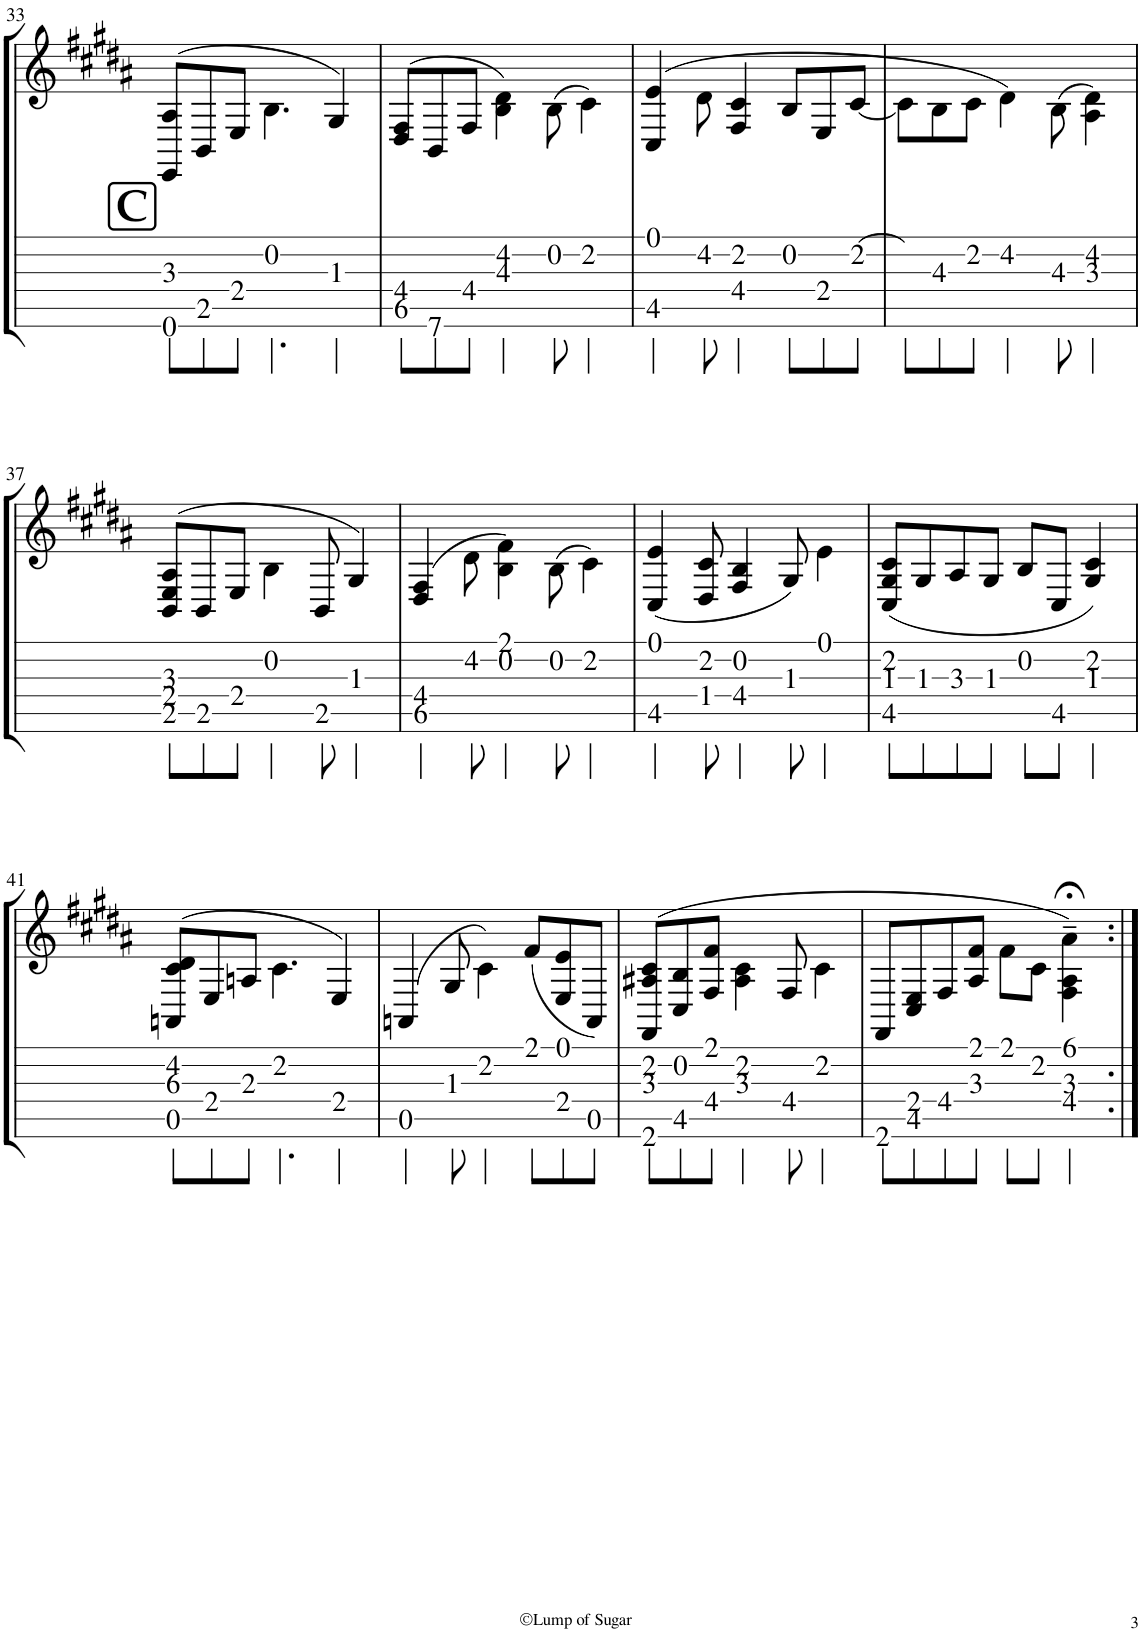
**kern	**kern
*part2	*part1
*staff2	*staff1
*I"TAB	*I"Acoustic Guitar
*	*I'Ac Gtr
!!LO:PB:g=z
*	*clefG2
*k[f#c#g#d#a#]	*k[f#c#g#d#a#]
*B:	*B:
*M4/4	*M4/4
!!LO:REH:place=s1:b:B:cj:fs=18.7406:t=C
=33	=33
8EE\ 8A#\L	(8EE/ 8A#/L
8BB\	8BB/
8E\J	8E/J
4.B\	4.B\
4G#\	4G#/)
=34	=34
8D#\ 8F#\L	(8D#/ 8F#/L
8BB\	8BB/
8F#\J	8F#/J
4B\ 4d#\	4B\ 4d#\)
8B\	(8B\
4c#\	4c#\)
=35	=35
4C#\ 4e\	(4C#/ 4e/
8d#\	8d#\
4F#\ 4c#\	4F#/ 4c#/
8B\L	8B/L
8E\	8E/
[>8c#\J	[<8c#/J
=36	=36
8c#\L]	8c#\L]
8B\	8B\
8c#\J	8c#\J
4d#\	4d#\)
8B\	(8B\
4A#\ 4d#\	4A#\ 4d#\)
!!LO:LB:g=z
=37	=37
8BB\ 8E\ 8A#\L	(8BB/ 8E/ 8A#/L
8BB\	8BB/
8E\J	8E/J
4B\	4B\
8BB\	8BB/
4G#\	4G#/)
=38	=38
4D#\ 4F#\	(4D#/ 4F#/
8d#\	8d#\
4B\ 4f#\	4B\ 4f#\)
8B\	(8B\
4c#\	4c#\)
=39	=39
4C#\ 4e\	(4C#/ 4e/
8D#\ 8c#\	8D#/ 8c#/
4F#\ 4B\	4F#/ 4B/
8G#\	8G#/)
4e\	4e\
=40	=40
8C#\ 8G#\ 8c#\L	(8C#/ 8G#/ 8c#/L
8G#\	8G#/
8A#\	8A#/
8G#\J	8G#/J
8B\L	8B/L
8C#\J	8C#/J
4G#\ 4c#\	4G#/ 4c#/)
!!LO:LB:g=z
=41	=41
8AA\ 8c#\ 8d#\L	(8AAn/ 8c#/ 8d#/L
8E\	8E/
8A\J	8An/J
4.c#\	4.c#\
4E\	4E/)
=42	=42
4AA\	(4AAn/
8G#\	8G#/
4c#\	4c#\)
8f#\L	(8f#/L
8E\ 8e\	8E/ 8e/
8AA\J	8AA/J)
=43	=43
8FF#\ 8A#\ 8c#\L	(8FF#/ 8A#X/ 8c#/L
8C#\ 8B\	8C#/ 8B/
8F#\ 8f#\J	8F#/ 8f#/J
4A#\ 4c#\	4A#\ 4c#\
8F#\	8F#/
4c#\	4c#\
=44	=44
8FF#\L	8FF#/L
8C#\ 8E\	8C#/ 8E/
8F#\	8F#/
8A#\ 8f#\J	8A#/ 8f#/J
8f#\L	8f#\L
8c#\J	8c#\J
4F#\ 4A#\ 4a#\	4F#\;<~ 4A#\;<~ 4a#\;<~)
=:|!	=:|!
*-	*-
